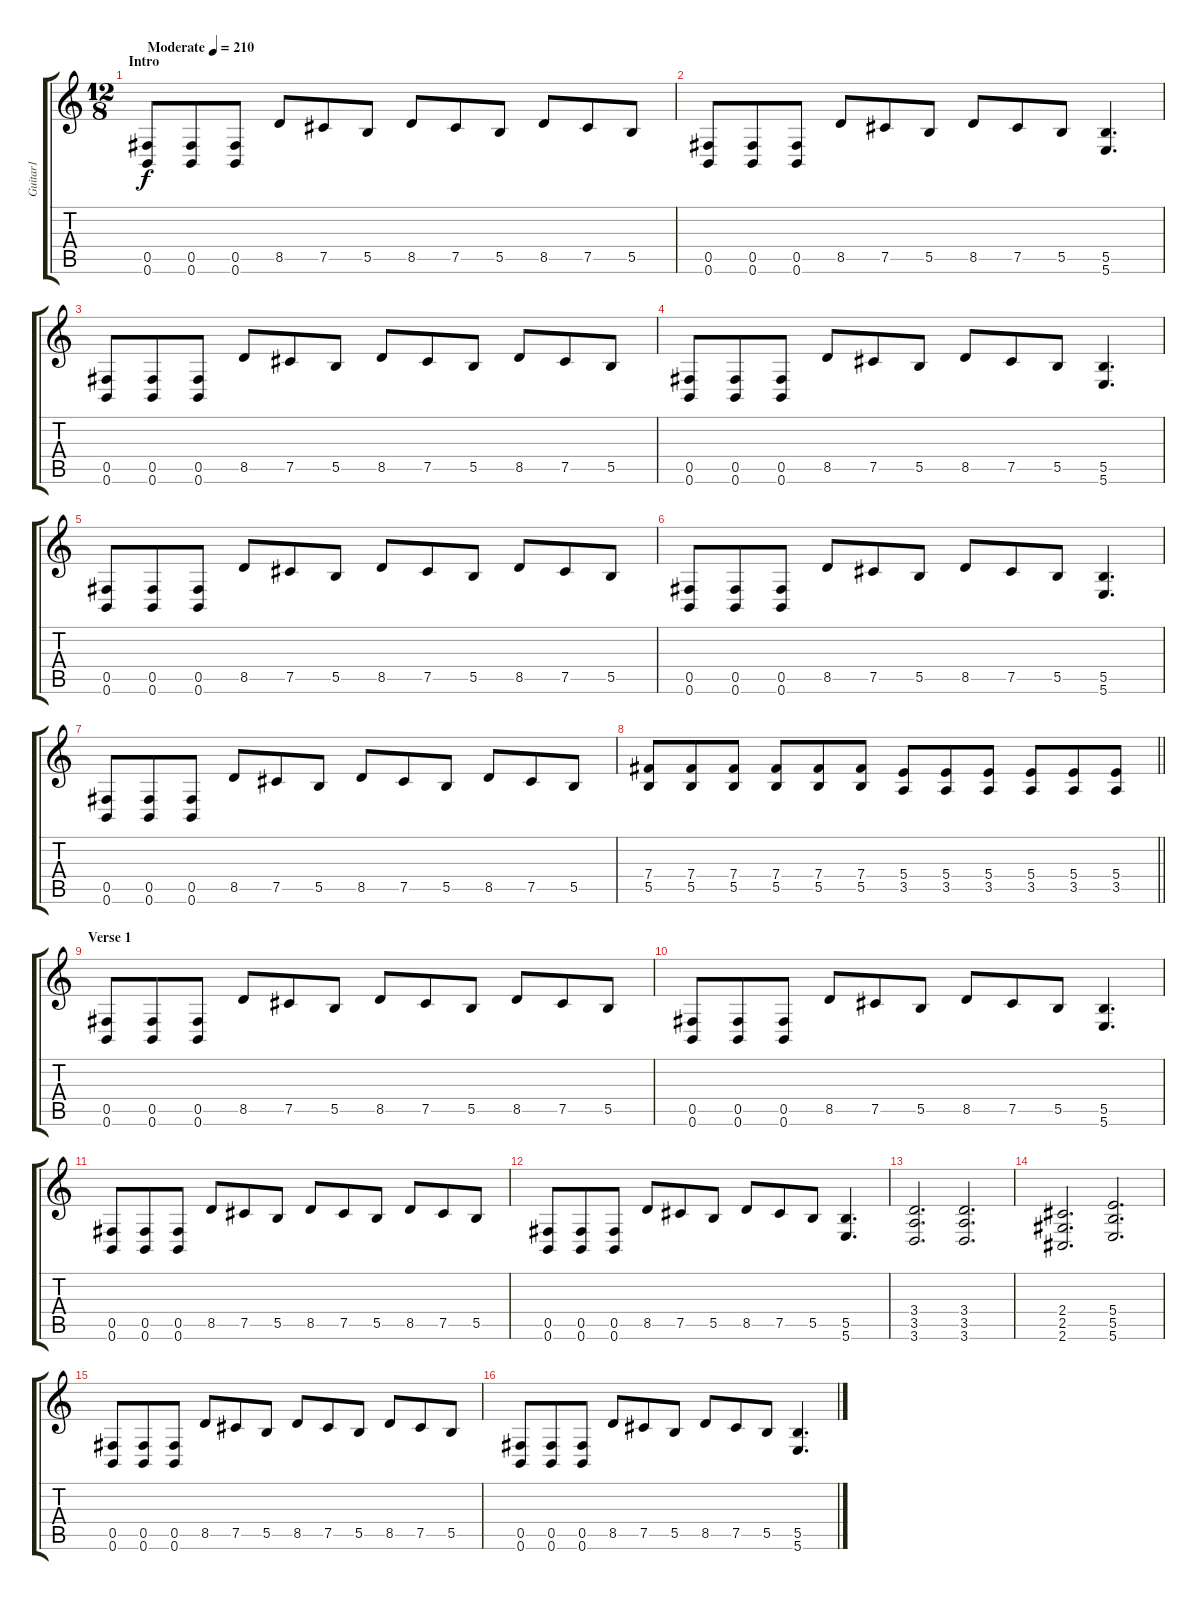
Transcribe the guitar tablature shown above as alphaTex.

\track ("Guitar1" "Guitar1") {instrument distortionguitar}
\staff {score tabs}
\tuning (Db4 Ab3 E3 B2 Gb2 B1) {hide}
\ts (12 8)
\section ("" "Intro")
\tempo (210 "Moderate")
\clef g2
\ks c
(0.5 0.6).8{dy f instrument distortionguitar} (0.5 0.6).8 (0.5 0.6).8 8.5.8 7.5.8 5.5.8 8.5.8 7.5.8 5.5.8 8.5.8 7.5.8 5.5.8 |
(0.5 0.6).8 (0.5 0.6).8 (0.5 0.6).8 8.5.8 7.5.8 5.5.8 8.5.8 7.5.8 5.5.8 (5.5 5.6).4{d} |
(0.5 0.6).8 (0.5 0.6).8 (0.5 0.6).8 8.5.8 7.5.8 5.5.8 8.5.8 7.5.8 5.5.8 8.5.8 7.5.8 5.5.8 |
(0.5 0.6).8 (0.5 0.6).8 (0.5 0.6).8 8.5.8 7.5.8 5.5.8 8.5.8 7.5.8 5.5.8 (5.5 5.6).4{d} |
(0.5 0.6).8 (0.5 0.6).8 (0.5 0.6).8 8.5.8 7.5.8 5.5.8 8.5.8 7.5.8 5.5.8 8.5.8 7.5.8 5.5.8 |
(0.5 0.6).8 (0.5 0.6).8 (0.5 0.6).8 8.5.8 7.5.8 5.5.8 8.5.8 7.5.8 5.5.8 (5.5 5.6).4{d} |
(0.5 0.6).8 (0.5 0.6).8 (0.5 0.6).8 8.5.8 7.5.8 5.5.8 8.5.8 7.5.8 5.5.8 8.5.8 7.5.8 5.5.8 |
\barLineRight lightlight
(7.4 5.5).8 (7.4 5.5).8 (7.4 5.5).8 (7.4 5.5).8 (7.4 5.5).8 (7.4 5.5).8 (5.4 3.5).8 (5.4 3.5).8 (5.4 3.5).8 (5.4 3.5).8 (5.4 3.5).8 (5.4 3.5).8 |
\section ("" "Verse 1")
(0.5 0.6).8 (0.5 0.6).8 (0.5 0.6).8 8.5.8 7.5.8 5.5.8 8.5.8 7.5.8 5.5.8 8.5.8 7.5.8 5.5.8 |
(0.5 0.6).8 (0.5 0.6).8 (0.5 0.6).8 8.5.8 7.5.8 5.5.8 8.5.8 7.5.8 5.5.8 (5.5 5.6).4{d} |
(0.5 0.6).8 (0.5 0.6).8 (0.5 0.6).8 8.5.8 7.5.8 5.5.8 8.5.8 7.5.8 5.5.8 8.5.8 7.5.8 5.5.8 |
(0.5 0.6).8 (0.5 0.6).8 (0.5 0.6).8 8.5.8 7.5.8 5.5.8 8.5.8 7.5.8 5.5.8 (5.5 5.6).4{d} |
(3.4 3.5 3.6).2{d} (3.4 3.5 3.6).2{d} |
(2.4 2.5 2.6).2{d} (5.4 5.5 5.6).2{d} |
(0.5 0.6).8 (0.5 0.6).8 (0.5 0.6).8 8.5.8 7.5.8 5.5.8 8.5.8 7.5.8 5.5.8 8.5.8 7.5.8 5.5.8 |
(0.5 0.6).8 (0.5 0.6).8 (0.5 0.6).8 8.5.8 7.5.8 5.5.8 8.5.8 7.5.8 5.5.8 (5.5 5.6).4{d}
